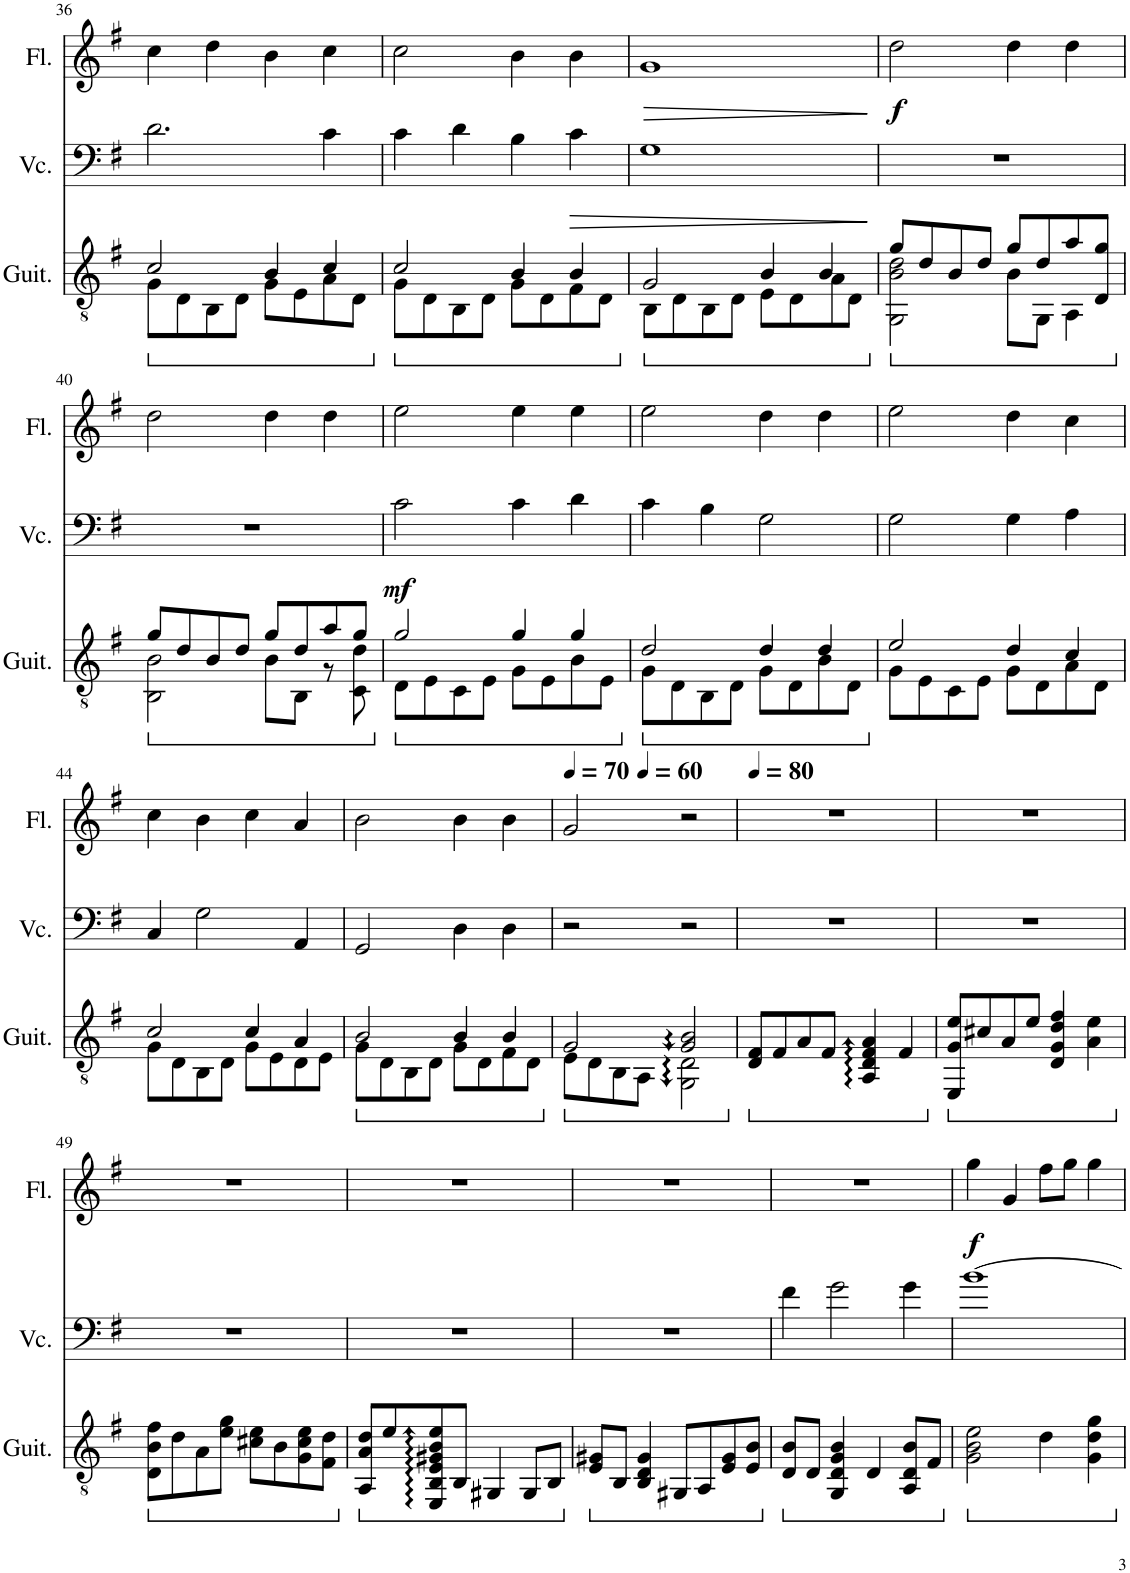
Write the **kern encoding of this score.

**kern	**kern	**dynam	**kern	**dynam
*part3	*part2	*part2	*part1	*part1
*staff3	*staff2	*staff2	*staff1	*staff1
*I"Classical Guitar	*I"Violoncello	*	*I"Flute	*
*I'Guit.	*I'Vc.	*	*I'Fl.	*
!!LO:PB:g=z
*clefGv2	*clefF4	*	*clefG2	*
*k[f#]	*k[f#]	*	*k[f#]	*
*M4/4	*M4/4	*	*M4/4	*
*ped	*	*	*	*
=36	=36	=36	=36	=36
*^	*	*	*	*
2c/	8G\L	2.d\	.	4cc\	.
.	8D\	.	.	.	.
.	8BB\	.	.	4dd\	.
.	8D\J	.	.	.	.
4B/	8G\L	.	.	4b\	.
.	8E\	.	.	.	.
4c/	8A\	4c\	.	4cc\	.
.	8D\J	.	.	.	.
=37	=37	=37	=37	=37	=37
*Xped	*	*	*	*	*
*ped	*	*	*	*	*
2c/	8G\L	4c\	.	2cc\	.
.	8D\	.	.	.	.
.	8BB\	4d\	.	.	.
.	8D\J	.	.	.	.
4B/	8G\L	4B\	.	4b\	.
.	8D\	.	.	.	.
!	!	!	!LO:HP:b	!	!
4B/	8F#\	4c\	>	4b\	.
.	8D\J	.	.	.	.
=38	=38	=38	=38	=38	=38
*Xped	*	*	*	*	*
*ped	*	*	*	*	*
!	!	!	!	!	!LO:HP:b
2G/	8BB\L	1G	.	1g	>
.	8D\	.	.	.	.
.	8BB\	.	.	.	.
.	8D\J	.	.	.	.
4B/	8E\L	.	.	.	.
.	8D\	.	.	.	.
4B/	8A\	.	.	.	.
.	8D\J	.	.	.	.
*v	*v	*	*	*	*
.	.	]	.	]
=39	=39	=39	=39	=39
*Xped	*	*	*	*
*ped	*	*	*	*
*^	*	*	*	*
!	!	!	!	!	!LO:DY:b
8g/L	2GG\ 2B\ 2d\	1r	.	2dd\	f
8d/	.	.	.	.	.
8B/	.	.	.	.	.
8d/J	.	.	.	.	.
8g/L	8B\L	.	.	4dd\	.
8d/	8GG\J	.	.	.	.
8a/	4AA\	.	.	4dd\	.
8D/ 8g/J	.	.	.	.	.
!!LO:LB:g=z
=40	=40	=40	=40	=40	=40
*Xped	*	*	*	*	*
*ped	*	*	*	*	*
8g/L	2BB\ 2B\	1r	.	2dd\	.
8d/	.	.	.	.	.
8B/	.	.	.	.	.
8d/J	.	.	.	.	.
8g/L	8B\L	.	.	4dd\	.
8d/	8BB\J	.	.	.	.
8a/	8r	.	.	4dd\	.
8g/J	8C\ 8d\	.	.	.	.
=41	=41	=41	=41	=41	=41
*Xped	*	*	*	*	*
*ped	*	*	*	*	*
!	!	!	!LO:DY:b	!	!
2g/	8D\L	2c\	mf	2ee\	.
.	8E\	.	.	.	.
.	8C\	.	.	.	.
.	8E\J	.	.	.	.
4g/	8G\L	4c\	.	4ee\	.
.	8E\	.	.	.	.
4g/	8B\	4d\	.	4ee\	.
.	8E\J	.	.	.	.
=42	=42	=42	=42	=42	=42
*Xped	*	*	*	*	*
*ped	*	*	*	*	*
2d/	8G\L	4c\	.	2ee\	.
.	8D\	.	.	.	.
.	8BB\	4B\	.	.	.
.	8D\J	.	.	.	.
4d/	8G\L	2G\	.	4dd\	.
.	8D\	.	.	.	.
4d/	8B\	.	.	4dd\	.
.	8D\J	.	.	.	.
=43	=43	=43	=43	=43	=43
*Xped	*	*	*	*	*
2e/	8G\L	2G\	.	2ee\	.
.	8E\	.	.	.	.
.	8C\	.	.	.	.
.	8E\J	.	.	.	.
4d/	8G\L	4G\	.	4dd\	.
.	8D\	.	.	.	.
4c/	8A\	4A\	.	4cc\	.
.	8D\J	.	.	.	.
!!LO:LB:g=z
=44	=44	=44	=44	=44	=44
2c/	8G\L	4C/	.	4cc\	.
.	8D\	.	.	.	.
.	8BB\	2G\	.	4b\	.
.	8D\J	.	.	.	.
4c/	8G\L	.	.	4cc\	.
.	8E\	.	.	.	.
4A/	8D\	4AA/	.	4a/	.
.	8E\J	.	.	.	.
=45	=45	=45	=45	=45	=45
*ped	*	*	*	*	*
2B/	8G\L	2GG/	.	2b\	.
.	8D\	.	.	.	.
.	8BB\	.	.	.	.
.	8D\J	.	.	.	.
4B/	8G\L	4D\	.	4b\	.
.	8D\	.	.	.	.
4B/	8F#\	4D\	.	4b\	.
.	8D\J	.	.	.	.
=46	=46	=46	=46	=46	=46
*Xped	*	*	*	*	*
*ped	*	*	*	*	*
*	*	*	*	*MM70	*
*	*	*	*	*^	*
2G/	8E\L	2r	.	2g/	4.ryy	.
.	8D\	.	.	.	.	.
.	8BB\	.	.	.	.	.
*	*	*	*	*MM60	*	*
.	8AA\J	.	.	.	2ryy	.
2G/ 2B/	2GG\: 2D\:	2r	.	2r	.	.
.	.	.	.	.	8ryy	.
*v	*v	*	*	*v	*v	*
=47	=47	=47	=47	=47
*Xped	*	*	*	*
*ped	*	*	*	*
*	*	*	*MM80	*
8D/ 8F#/L	1r	.	1r	.
8F#/	.	.	.	.
8A/	.	.	.	.
8F#/J	.	.	.	.
4AA/ 4D/ 4F#/ 4A/	.	.	.	.
4F#/	.	.	.	.
=48	=48	=48	=48	=48
*Xped	*	*	*	*
*ped	*	*	*	*
8EE/ 8G/ 8e/L	1r	.	1r	.
8c#X/	.	.	.	.
8A/	.	.	.	.
8e/J	.	.	.	.
4D/ 4G/ 4d/ 4f#/	.	.	.	.
4A\ 4e\	.	.	.	.
!!LO:LB:g=z
=49	=49	=49	=49	=49
*Xped	*	*	*	*
*ped	*	*	*	*
8D\ 8B\ 8f#\L	1r	.	1r	.
8d\	.	.	.	.
8A\	.	.	.	.
8e\ 8g\J	.	.	.	.
8c#X\ 8e\L	.	.	.	.
8B\	.	.	.	.
8G\ 8c#\ 8e\	.	.	.	.
8F#\ 8d\J	.	.	.	.
=50	=50	=50	=50	=50
*Xped	*	*	*	*
*ped	*	*	*	*
8AA/ 8A/ 8d/L	1r	.	1r	.
8e/	.	.	.	.
8EE/ 8BB/ 8E/ 8G#X/ 8B/ 8e/	.	.	.	.
8BB/J	.	.	.	.
4GG#X/	.	.	.	.
8GG#/L	.	.	.	.
8BB/J	.	.	.	.
=51	=51	=51	=51	=51
*Xped	*	*	*	*
*ped	*	*	*	*
8E/ 8G#X/L	1r	.	1r	.
8BB/J	.	.	.	.
4BB/ 4D/ 4G#/	.	.	.	.
8GG#X/L	.	.	.	.
8AA/	.	.	.	.
8E/ 8G#/	.	.	.	.
8E/ 8B/J	.	.	.	.
=52	=52	=52	=52	=52
*Xped	*	*	*	*
*ped	*	*	*	*
8D/ 8B/L	4f#\	.	1r	.
8D/J	.	.	.	.
4GG/ 4D/ 4G/ 4B/	2g\	.	.	.
4D/	.	.	.	.
8AA/ 8D/ 8B/L	4g\	.	.	.
8F#/J	.	.	.	.
=53	=53	=53	=53	=53
*Xped	*	*	*	*
*ped	*	*	*	*
!	!	!	!	!LO:DY:b
2G\ 2B\ 2e\	[1b	.	4gg\	f
.	.	.	4g/	.
4d\	.	.	8ff#\L	.
.	.	.	8gg\J	.
4G\ 4d\ 4g\	.	.	4gg\	.
*Xped	*	*	*	*
=	=	=	=	=
*-	*-	*-	*-	*-
